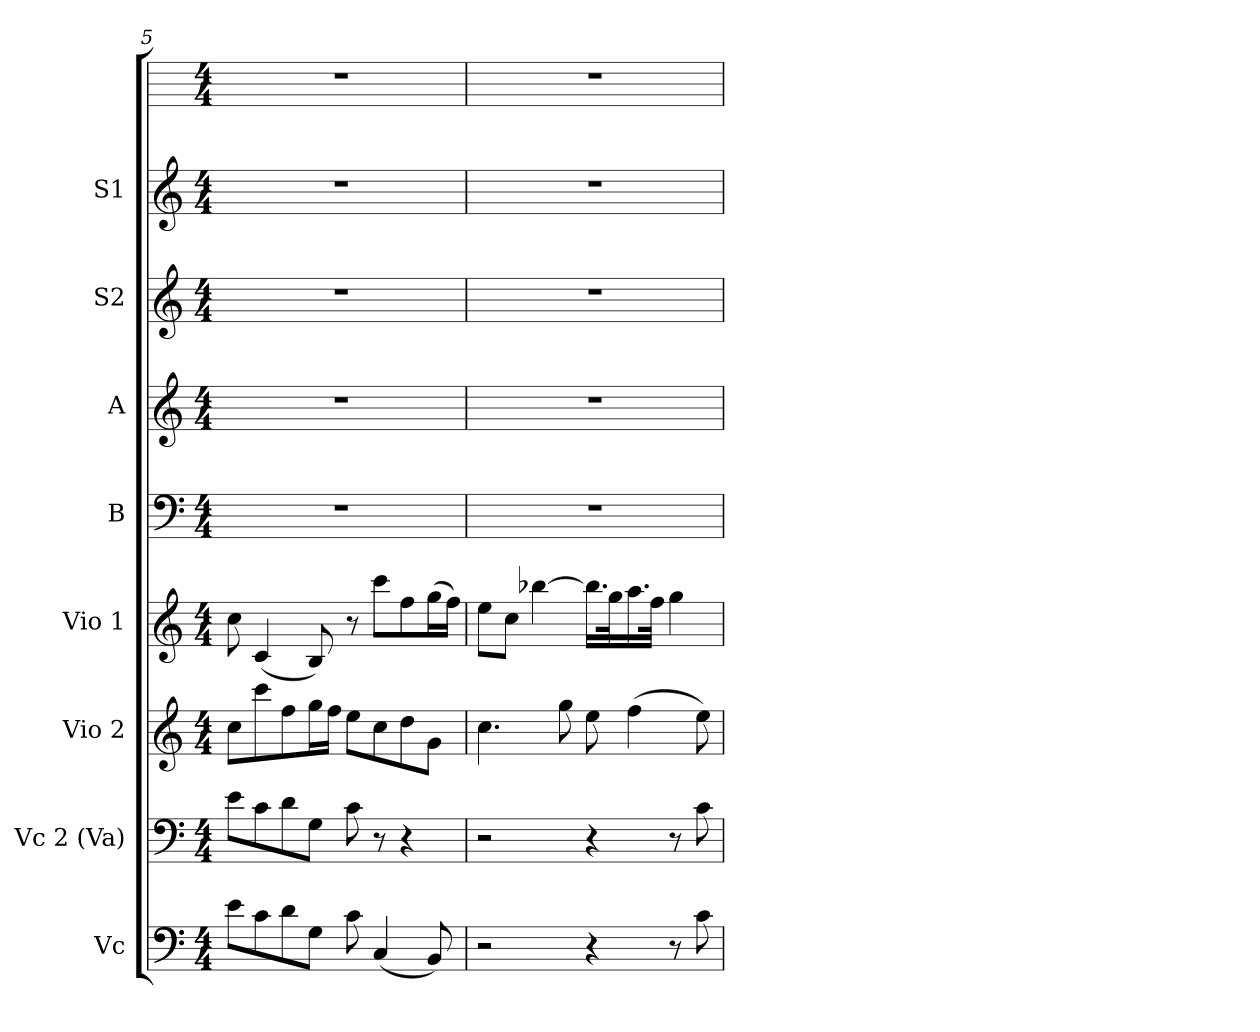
**kern	**kern	**kern	**kern	**kern	**kern	**kern	**kern	**kern
*part9	*part8	*part7	*part6	*part5	*part4	*part3	*part2	*part1
*staff9	*staff8	*staff7	*staff6	*staff5	*staff4	*staff3	*staff2	*staff1
*I"Vc	*I"Vc 2 (Va)	*I"Vio 2	*I"Vio 1	*I"B	*I"A	*I"S2	*I"S1	*
*clefF4	*clefF4	*clefG2	*clefG2	*clefF4	*clefG2	*clefG2	*clefG2	*
*M4/4	*M4/4	*M4/4	*M4/4	*M4/4	*M4/4	*M4/4	*M4/4	*M4/4
=5	=5	=5	=5	=5	=5	=5	=5	=5
8e\L	8e\L	8cc\L	8cc	1r	1r	1r	1r	1r
8c\	8c\	8ccc\	(4c	.	.	.	.	.
8d\	8d\	8ff\	.	.	.	.	.	.
8G\J	8G\J	16gg\	8B)	.	.	.	.	.
.	.	16ff\J	.	.	.	.	.	.
8c	8c	8ee\L	8r	.	.	.	.	.
(4C	8r	8cc\	8ccc\L	.	.	.	.	.
.	4r	8dd\	8ff\	.	.	.	.	.
8BB)	.	8g\J	(16gg\	.	.	.	.	.
.	.	.	16ff\J)	.	.	.	.	.
=6	=6	=6	=6	=6	=6	=6	=6	=6
2r	2r	4.cc	8ee\L	1r	1r	1r	1r	1r
.	.	.	8cc\J	.	.	.	.	.
.	.	.	[4bb-X	.	.	.	.	.
.	.	8gg	.	.	.	.	.	.
4r	4r	8ee	16.bb-\L]	.	.	.	.	.
.	.	.	32gg\	.	.	.	.	.
.	.	(4ff	16.aa\	.	.	.	.	.
.	.	.	32ff\J	.	.	.	.	.
8r	8r	.	4gg	.	.	.	.	.
8c	8c	8ee)	.	.	.	.	.	.
=	=	=	=	=	=	=	=	=
*-	*-	*-	*-	*-	*-	*-	*-	*-
